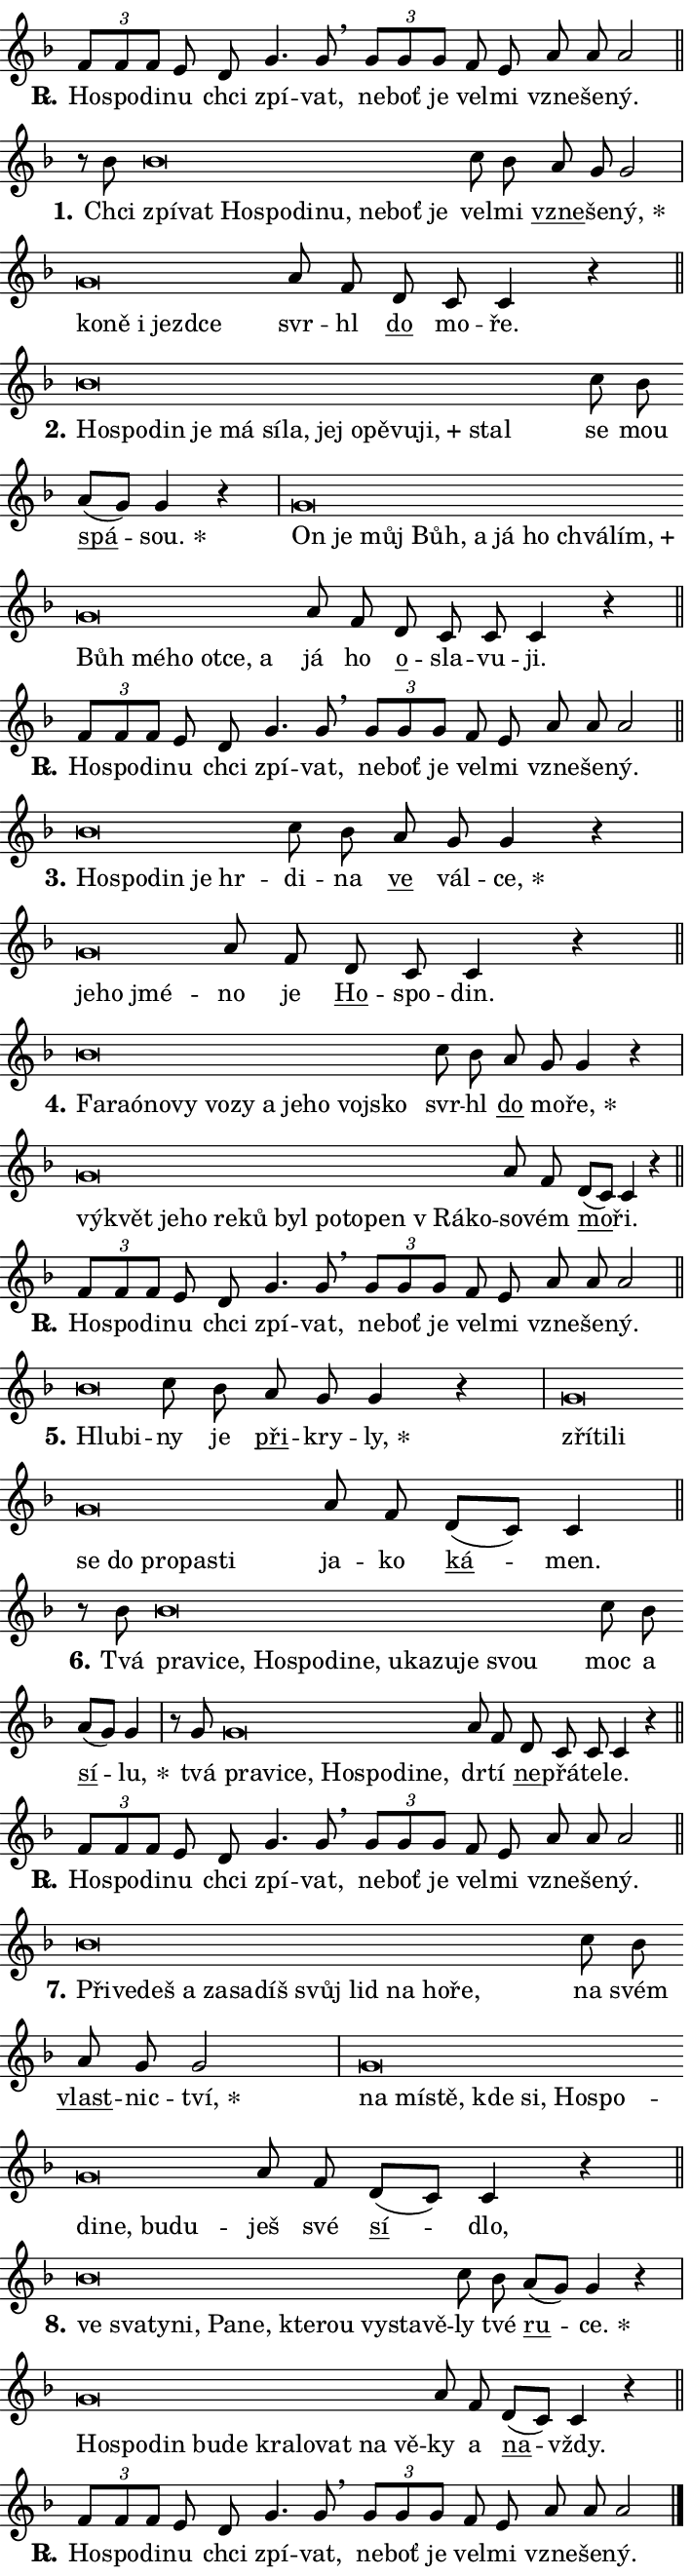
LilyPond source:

\version "2.24.0"
\header { tagline = "" }
\paper {
  indent = 0\cm
  top-margin = 0\cm
  right-margin = 0.13\cm % to fit lyric hyphens
  bottom-margin = 0\cm
  left-margin = 0\cm
  paper-width = 12\cm
  page-breaking = #ly:one-page-breaking
  system-system-spacing.basic-distance = #11
  score-system-spacing.basic-distance = #11
  ragged-last = ##f
}


%% Author: Thomas Morley
%% https://lists.gnu.org/archive/html/lilypond-user/2020-05/msg00002.html
#(define (line-position grob)
"Returns position of @var[grob} in current system:
   @code{'start}, if at first time-step
   @code{'end}, if at last time-step
   @code{'middle} otherwise
"
  (let* ((col (ly:item-get-column grob))
         (ln (ly:grob-object col 'left-neighbor))
         (rn (ly:grob-object col 'right-neighbor))
         (col-to-check-left (if (ly:grob? ln) ln col))
         (col-to-check-right (if (ly:grob? rn) rn col))
         (break-dir-left
           (and
             (ly:grob-property col-to-check-left 'non-musical #f)
             (ly:item-break-dir col-to-check-left)))
         (break-dir-right
           (and
             (ly:grob-property col-to-check-right 'non-musical #f)
             (ly:item-break-dir col-to-check-right))))
        (cond ((eqv? 1 break-dir-left) 'start)
              ((eqv? -1 break-dir-right) 'end)
              (else 'middle))))

#(define (tranparent-at-line-position vctor)
  (lambda (grob)
  "Relying on @code{line-position} select the relevant enry from @var{vctor}.
Used to determine transparency,"
    (case (line-position grob)
      ((end) (not (vector-ref vctor 0)))
      ((middle) (not (vector-ref vctor 1)))
      ((start) (not (vector-ref vctor 2))))))

noteHeadBreakVisibility =
#(define-music-function (break-visibility)(vector?)
"Makes @code{NoteHead}s transparent relying on @var{break-visibility}"
#{
  \override NoteHead.transparent =
    #(tranparent-at-line-position break-visibility)
#})

#(define delete-ledgers-for-transparent-note-heads
  (lambda (grob)
    "Reads whether a @code{NoteHead} is transparent.
If so this @code{NoteHead} is removed from @code{'note-heads} from
@var{grob}, which is supposed to be @code{LedgerLineSpanner}.
As a result ledgers are not printed for this @code{NoteHead}"
    (let* ((nhds-array (ly:grob-object grob 'note-heads))
           (nhds-list
             (if (ly:grob-array? nhds-array)
                 (ly:grob-array->list nhds-array)
                 '()))
           ;; Relies on the transparent-property being done before
           ;; Staff.LedgerLineSpanner.after-line-breaking is executed.
           ;; This is fragile ...
           (to-keep
             (remove
               (lambda (nhd)
                 (ly:grob-property nhd 'transparent #f))
               nhds-list)))
      ;; TODO find a better method to iterate over grob-arrays, similiar
      ;; to filter/remove etc for lists
      ;; For now rebuilt from scratch
      (set! (ly:grob-object grob 'note-heads)  '())
      (for-each
        (lambda (nhd)
          (ly:pointer-group-interface::add-grob grob 'note-heads nhd))
        to-keep))))

squashNotes = {
  \override NoteHead.X-extent = #'(-0.2 . 0.2)
  \override NoteHead.Y-extent = #'(-0.75 . 0)
  \override NoteHead.stencil =
    #(lambda (grob)
       (let ((pos (ly:grob-property grob 'staff-position)))
         (begin
           (if (< pos -7) (display "ERROR: Lower brevis then expected\n") (display ""))
           (if (<= pos -6) ly:text-interface::print ly:note-head::print))))
}
unSquashNotes = {
  \revert NoteHead.X-extent
  \revert NoteHead.Y-extent
  \revert NoteHead.stencil
}

hideNotes = \noteHeadBreakVisibility #begin-of-line-visible
unHideNotes = \noteHeadBreakVisibility #all-visible

% work-around for resetting accidentals
% https://lilypond.org/doc/v2.23/Documentation/notation/displaying-rhythms#unmetered-music
cadenzaMeasure = {
  \cadenzaOff
  \partial 1024 s1024
  \cadenzaOn
}

#(define-markup-command (accent layout props text) (markup?)
  "Underline accented syllable"
  (interpret-markup layout props
    #{\markup \override #'(offset . 4.3) \underline { #text }#}))

responsum = \markup \concat {
  "R" \hspace #-1.05 \path #0.1 #'((moveto 0 0.07) (lineto 0.9 0.8)) \hspace #0.05 "."
}

spaceSize = #0.6828661417322834 % exact space size for TeX Gyre Schola

\layout {
  \context {
    \Staff
    \remove "Time_signature_engraver"
    \override LedgerLineSpanner.after-line-breaking = #delete-ledgers-for-transparent-note-heads
  }
  \context {
    \Lyrics {
      \override LyricSpace.minimum-distance = \spaceSize
      \override LyricText.font-name = #"TeX Gyre Schola"
      \override LyricText.font-size = 1
      \override StanzaNumber.font-name = #"TeX Gyre Schola Bold"
      \override StanzaNumber.font-size = 1
    }
  }
  \context {
    \Score 
    \override NoteHead.text =
      #(lambda (grob) 
        (let ((pos (ly:grob-property grob 'staff-position)))
          #{\markup {
            \combine
              \halign #-0.55 \raise #(if (= pos -6) 0 0.5) \override #'(thickness . 2) \draw-line #'(3.2 . 0)
              \musicglyph "noteheads.sM1"
          }#}))
  }
}

% magnetic-lyrics.ily
%
%   written by
%     Jean Abou Samra <jean@abou-samra.fr>
%     Werner Lemberg <wl@gnu.org>
%
%   adapted by
%     Jiri Hon <jiri.hon@gmail.com>
%
% Version 2022-Apr-15

% https://www.mail-archive.com/lilypond-user@gnu.org/msg149350.html

#(define (Left_hyphen_pointer_engraver context)
   "Collect syllable-hyphen-syllable occurrences in lyrics and store
them in properties.  This engraver only looks to the left.  For
example, if the lyrics input is @code{foo -- bar}, it does the
following.

@itemize @bullet
@item
Set the @code{text} property of the @code{LyricHyphen} grob between
@q{foo} and @q{bar} to @code{foo}.

@item
Set the @code{left-hyphen} property of the @code{LyricText} grob with
text @q{foo} to the @code{LyricHyphen} grob between @q{foo} and
@q{bar}.
@end itemize

Use this auxiliary engraver in combination with the
@code{lyric-@/text::@/apply-@/magnetic-@/offset!} hook."
   (let ((hyphen #f)
         (text #f))
     (make-engraver
      (acknowledgers
       ((lyric-syllable-interface engraver grob source-engraver)
        (set! text grob)))
      (end-acknowledgers
       ((lyric-hyphen-interface engraver grob source-engraver)
        ;(when (not (grob::has-interface grob 'lyric-space-interface))
          (set! hyphen grob)));)
      ((stop-translation-timestep engraver)
       (when (and text hyphen)
         (ly:grob-set-object! text 'left-hyphen hyphen))
       (set! text #f)
       (set! hyphen #f)))))

#(define (lyric-text::apply-magnetic-offset! grob)
   "If the space between two syllables is less than the value in
property @code{LyricText@/.details@/.squash-threshold}, move the right
syllable to the left so that it gets concatenated with the left
syllable.

Use this function as a hook for
@code{LyricText@/.after-@/line-@/breaking} if the
@code{Left_@/hyphen_@/pointer_@/engraver} is active."
   (let ((hyphen (ly:grob-object grob 'left-hyphen #f)))
     (when hyphen
       (let ((left-text (ly:spanner-bound hyphen LEFT)))
         (when (grob::has-interface left-text 'lyric-syllable-interface)
           (let* ((common (ly:grob-common-refpoint grob left-text X))
                  (this-x-ext (ly:grob-extent grob common X))
                  (left-x-ext
                   (begin
                     ;; Trigger magnetism for left-text.
                     (ly:grob-property left-text 'after-line-breaking)
                     (ly:grob-extent left-text common X)))
                  ;; `delta` is the gap width between two syllables.
                  (delta (- (interval-start this-x-ext)
                            (interval-end left-x-ext)))
                  (details (ly:grob-property grob 'details))
                  (threshold (assoc-get 'squash-threshold details 0.2)))
             (when (< delta threshold)
               (let* (;; We have to manipulate the input text so that
                      ;; ligatures crossing syllable boundaries are not
                      ;; disabled.  For languages based on the Latin
                      ;; script this is essentially a beautification.
                      ;; However, for non-Western scripts it can be a
                      ;; necessity.
                      (lt (ly:grob-property left-text 'text))
                      (rt (ly:grob-property grob 'text))
                      (is-space (grob::has-interface hyphen 'lyric-space-interface))
                      (space (if is-space " " ""))
                      (extra-delta (if is-space spaceSize 0))
                      ;; Append new syllable.
                      (ltrt-space (if (and (string? lt) (string? rt))
                                (string-append lt space rt)
                                (make-concat-markup (list lt space rt))))
                      ;; Right-align `ltrt` to the right side.
                      (ltrt-space-markup (grob-interpret-markup
                               grob
                               (make-translate-markup
                                (cons (interval-length this-x-ext) 0)
                                (make-right-align-markup ltrt-space)))))
                 (begin
                   ;; Don't print `left-text`.
                   (ly:grob-set-property! left-text 'stencil #f)
                   ;; Set text and stencil (which holds all collected
                   ;; syllables so far) and shift it to the left.
                   (ly:grob-set-property! grob 'text ltrt-space)
                   (ly:grob-set-property! grob 'stencil ltrt-space-markup)
                   (ly:grob-translate-axis! grob (- (- delta extra-delta)) X))))))))))


#(define (lyric-hyphen::displace-bounds-first grob)
   ;; Make very sure this callback isn't triggered too early.
   (let ((left (ly:spanner-bound grob LEFT))
         (right (ly:spanner-bound grob RIGHT)))
     (ly:grob-property left 'after-line-breaking)
     (ly:grob-property right 'after-line-breaking)
     (ly:lyric-hyphen::print grob)))

squashThreshold = #0.4

\layout {
  \context {
    \Lyrics
    \consists #Left_hyphen_pointer_engraver
    \override LyricText.after-line-breaking =
      #lyric-text::apply-magnetic-offset!
    \override LyricHyphen.stencil = #lyric-hyphen::displace-bounds-first
    \override LyricText.details.squash-threshold = \squashThreshold
    \override LyricHyphen.minimum-distance = 0
    \override LyricHyphen.minimum-length = \squashThreshold
  }
}

squashText = \override LyricText.details.squash-threshold = 9999
unSquashText = \override LyricText.details.squash-threshold = \squashThreshold

leftText = \override LyricText.self-alignment-X = #LEFT
unLeftText = \revert LyricText.self-alignment-X

starOffset = #(lambda (grob) 
                (let ((x_offset (ly:self-alignment-interface::aligned-on-x-parent grob)))
                  (if (= x_offset 0) 0 (+ x_offset 1.2))))

star = #(define-music-function (syllable)(string?)
"Append star separator at the end of a syllable"
#{
  \once \override LyricText.X-offset = #starOffset
  \lyricmode { \markup {
    #syllable
    \override #'((font-name . "TeX Gyre Schola Bold")) \hspace #0.2 \lower #0.65 \larger "*"
  } }
#})

starAccent = #(define-music-function (syllable)(string?)
"Append star separator at the end of a syllable and make accent"
#{
  \once \override LyricText.X-offset = #starOffset
  \lyricmode { \markup {
    \accent #syllable
    \override #'((font-name . "TeX Gyre Schola Bold")) \hspace #0.2 \lower #0.65 \larger "*"
  } }
#})

breath = #(define-music-function (syllable)(string?)
"Append breathing indicator at the end of a syllable"
#{
  \lyricmode { \markup { #syllable "+" } }
#})

optionalBreath = #(define-music-function (syllable)(string?)
"Append optional breathing indicator at the end of a syllable"
#{
  \lyricmode { \markup { #syllable "(+)" } }
#})


\score {
    <<
        \new Voice = "melody" { \cadenzaOn \key f \major \relative { \tuplet 3/2 { f'8[ f f] } e d g4. g8 \breathe \bar "" \tuplet 3/2 { g[ g g] } \bar "" f e \bar "" a a a2 \cadenzaMeasure \bar "||" \break } }
        \new Lyrics \lyricsto "melody" { \lyricmode { \set stanza = \responsum
Ho -- spo -- di -- nu chci zpí -- vat, ne -- boť je vel -- mi vzne -- še -- ný. } }
    >>
    \layout {}
}

\score {
    <<
        \new Voice = "melody" { \cadenzaOn \key f \major \relative { r8 bes' \squashNotes bes\breve*1/16 \hideNotes \breve*1/16 \bar "" \breve*1/16 \bar "" \breve*1/16 \bar "" \breve*1/16 \bar "" \breve*1/16 \bar "" \breve*1/16 \bar "" \breve*1/16 \breve*1/16 \bar "" \unHideNotes \unSquashNotes c8 bes \bar "" a g g2 \cadenzaMeasure \bar "|" \squashNotes g\breve*1/16 \hideNotes \breve*1/16 \bar "" \breve*1/16 \bar "" \breve*1/16 \breve*1/16 \bar "" \unHideNotes \unSquashNotes a8 f \bar "" d c c4 r \cadenzaMeasure \bar "||" \break } }
        \new Lyrics \lyricsto "melody" { \lyricmode { \set stanza = "1."
Chci \leftText zpí -- \squashText vat Ho -- spo -- di -- nu, ne -- boť je \unLeftText \unSquashText vel -- mi \markup \accent vzne -- še -- \star ný, \leftText ko -- \squashText ně i jezd -- ce \unLeftText \unSquashText svr -- hl \markup \accent do mo -- ře. } }
    >>
    \layout {}
}

\score {
    <<
        \new Voice = "melody" { \cadenzaOn \key f \major \relative { \squashNotes bes'\breve*1/16 \hideNotes \breve*1/16 \bar "" \breve*1/16 \bar "" \breve*1/16 \bar "" \breve*1/16 \bar "" \breve*1/16 \bar "" \breve*1/16 \bar "" \breve*1/16 \bar "" \breve*1/16 \bar "" \breve*1/16 \bar "" \breve*1/16 \bar "" \breve*1/16 \breve*1/16 \bar "" \unHideNotes \unSquashNotes c8 bes \bar "" a[( g)] g4 r \cadenzaMeasure \bar "|" \squashNotes g\breve*1/16 \hideNotes \breve*1/16 \bar "" \breve*1/16 \bar "" \breve*1/16 \bar "" \breve*1/16 \bar "" \breve*1/16 \bar "" \breve*1/16 \bar "" \breve*1/16 \bar "" \breve*1/16 \bar "" \breve*1/16 \bar "" \breve*1/16 \bar "" \breve*1/16 \bar "" \breve*1/16 \bar "" \breve*1/16 \breve*1/16 \bar "" \unHideNotes \unSquashNotes a8 f \bar "" d c c c4 r \cadenzaMeasure \bar "||" \break } }
        \new Lyrics \lyricsto "melody" { \lyricmode { \set stanza = "2."
\leftText Ho -- \squashText spo -- din je má sí -- la, jej o -- pě -- vu -- \breath "ji," stal \unLeftText \unSquashText se mou \markup \accent spá -- \star sou. \leftText On \squashText je můj Bůh, a já ho chvá -- \breath "lím," Bůh mé -- ho ot -- ce, a \unLeftText \unSquashText já ho \markup \accent o -- sla -- vu -- ji. } }
    >>
    \layout {}
}

\score {
    <<
        \new Voice = "melody" { \cadenzaOn \key f \major \relative { \tuplet 3/2 { f'8[ f f] } e d g4. g8 \breathe \bar "" \tuplet 3/2 { g[ g g] } \bar "" f e \bar "" a a a2 \cadenzaMeasure \bar "||" \break } }
        \new Lyrics \lyricsto "melody" { \lyricmode { \set stanza = \responsum
Ho -- spo -- di -- nu chci zpí -- vat, ne -- boť je vel -- mi vzne -- še -- ný. } }
    >>
    \layout {}
}

\score {
    <<
        \new Voice = "melody" { \cadenzaOn \key f \major \relative { \squashNotes bes'\breve*1/16 \hideNotes \breve*1/16 \bar "" \breve*1/16 \bar "" \breve*1/16 \breve*1/16 \bar "" \unHideNotes \unSquashNotes c8 bes \bar "" a g g4 r \cadenzaMeasure \bar "|" \squashNotes g\breve*1/16 \hideNotes \breve*1/16 \breve*1/16 \bar "" \unHideNotes \unSquashNotes a8 f \bar "" d c c4 r \cadenzaMeasure \bar "||" \break } }
        \new Lyrics \lyricsto "melody" { \lyricmode { \set stanza = "3."
\leftText Ho -- \squashText spo -- din je hr -- \unLeftText \unSquashText di -- na \markup \accent ve vál -- \star ce, \leftText je -- \squashText ho jmé -- \unLeftText \unSquashText no je \markup \accent Ho -- spo -- din. } }
    >>
    \layout {}
}

\score {
    <<
        \new Voice = "melody" { \cadenzaOn \key f \major \relative { \squashNotes bes'\breve*1/16 \hideNotes \breve*1/16 \bar "" \breve*1/16 \bar "" \breve*1/16 \bar "" \breve*1/16 \bar "" \breve*1/16 \bar "" \breve*1/16 \bar "" \breve*1/16 \bar "" \breve*1/16 \bar "" \breve*1/16 \breve*1/16 \bar "" \unHideNotes \unSquashNotes c8 bes \bar "" a g g4 r \cadenzaMeasure \bar "|" \squashNotes g\breve*1/16 \hideNotes \breve*1/16 \bar "" \breve*1/16 \bar "" \breve*1/16 \bar "" \breve*1/16 \bar "" \breve*1/16 \bar "" \breve*1/16 \bar "" \breve*1/16 \bar "" \breve*1/16 \bar "" \breve*1/16 \bar "" \breve*1/16 \breve*1/16 \bar "" \unHideNotes \unSquashNotes a8 f \bar "" d[( c)] c4 r \cadenzaMeasure \bar "||" \break } }
        \new Lyrics \lyricsto "melody" { \lyricmode { \set stanza = "4."
\leftText Fa -- \squashText raó -- no -- vy vo -- zy a je -- ho voj -- sko \unLeftText \unSquashText svr -- hl \markup \accent do mo -- \star ře, \leftText vý -- \squashText květ je -- ho re -- ků byl po -- to -- pen "v Rá" -- ko -- \unLeftText \unSquashText so -- vém \markup \accent mo -- ři. } }
    >>
    \layout {}
}

\score {
    <<
        \new Voice = "melody" { \cadenzaOn \key f \major \relative { \tuplet 3/2 { f'8[ f f] } e d g4. g8 \breathe \bar "" \tuplet 3/2 { g[ g g] } \bar "" f e \bar "" a a a2 \cadenzaMeasure \bar "||" \break } }
        \new Lyrics \lyricsto "melody" { \lyricmode { \set stanza = \responsum
Ho -- spo -- di -- nu chci zpí -- vat, ne -- boť je vel -- mi vzne -- še -- ný. } }
    >>
    \layout {}
}

\score {
    <<
        \new Voice = "melody" { \cadenzaOn \key f \major \relative { \squashNotes bes'\breve*1/16 \hideNotes \breve*1/16 \bar "" \unHideNotes \unSquashNotes c8 bes \bar "" a g g4 r \cadenzaMeasure \bar "|" \squashNotes g\breve*1/16 \hideNotes \breve*1/16 \bar "" \breve*1/16 \bar "" \breve*1/16 \bar "" \breve*1/16 \bar "" \breve*1/16 \bar "" \breve*1/16 \breve*1/16 \bar "" \unHideNotes \unSquashNotes a8 f \bar "" d[( c)] c4 \cadenzaMeasure \bar "||" \break } }
        \new Lyrics \lyricsto "melody" { \lyricmode { \set stanza = "5."
\leftText Hlu -- \squashText bi -- \unLeftText \unSquashText ny je \markup \accent při -- kry -- \star ly, \leftText zří -- \squashText ti -- li se do pro -- pa -- sti \unLeftText \unSquashText ja -- ko \markup \accent ká -- men. } }
    >>
    \layout {}
}

\score {
    <<
        \new Voice = "melody" { \cadenzaOn \key f \major \relative { r8 bes' \squashNotes bes\breve*1/16 \hideNotes \breve*1/16 \bar "" \breve*1/16 \bar "" \breve*1/16 \bar "" \breve*1/16 \bar "" \breve*1/16 \bar "" \breve*1/16 \bar "" \breve*1/16 \bar "" \breve*1/16 \bar "" \breve*1/16 \bar "" \breve*1/16 \breve*1/16 \bar "" \unHideNotes \unSquashNotes c8 bes \bar "" a[( g)] g4 \cadenzaMeasure \bar "|" r8 g \squashNotes g\breve*1/16 \hideNotes \breve*1/16 \bar "" \breve*1/16 \bar "" \breve*1/16 \bar "" \breve*1/16 \bar "" \breve*1/16 \breve*1/16 \bar "" \unHideNotes \unSquashNotes a8 f \bar "" d c c c4 r \cadenzaMeasure \bar "||" \break } }
        \new Lyrics \lyricsto "melody" { \lyricmode { \set stanza = "6."
Tvá \leftText pra -- \squashText vi -- ce, Ho -- spo -- di -- ne, u -- ka -- zu -- je svou \unLeftText \unSquashText moc a \markup \accent sí -- \star lu, tvá \leftText pra -- \squashText vi -- ce, Ho -- spo -- di -- ne, \unLeftText \unSquashText dr -- tí \markup \accent ne -- přá -- te -- le. } }
    >>
    \layout {}
}

\score {
    <<
        \new Voice = "melody" { \cadenzaOn \key f \major \relative { \tuplet 3/2 { f'8[ f f] } e d g4. g8 \breathe \bar "" \tuplet 3/2 { g[ g g] } \bar "" f e \bar "" a a a2 \cadenzaMeasure \bar "||" \break } }
        \new Lyrics \lyricsto "melody" { \lyricmode { \set stanza = \responsum
Ho -- spo -- di -- nu chci zpí -- vat, ne -- boť je vel -- mi vzne -- še -- ný. } }
    >>
    \layout {}
}

\score {
    <<
        \new Voice = "melody" { \cadenzaOn \key f \major \relative { \squashNotes bes'\breve*1/16 \hideNotes \breve*1/16 \bar "" \breve*1/16 \bar "" \breve*1/16 \bar "" \breve*1/16 \bar "" \breve*1/16 \bar "" \breve*1/16 \bar "" \breve*1/16 \bar "" \breve*1/16 \bar "" \breve*1/16 \bar "" \breve*1/16 \breve*1/16 \bar "" \unHideNotes \unSquashNotes c8 bes \bar "" a g g2 \cadenzaMeasure \bar "|" \squashNotes g\breve*1/16 \hideNotes \breve*1/16 \bar "" \breve*1/16 \bar "" \breve*1/16 \bar "" \breve*1/16 \bar "" \breve*1/16 \bar "" \breve*1/16 \bar "" \breve*1/16 \bar "" \breve*1/16 \bar "" \breve*1/16 \breve*1/16 \bar "" \unHideNotes \unSquashNotes a8 f \bar "" d[( c)] c4 r \cadenzaMeasure \bar "||" \break } }
        \new Lyrics \lyricsto "melody" { \lyricmode { \set stanza = "7."
\leftText Při -- \squashText ve -- deš a za -- sa -- díš svůj lid na ho -- ře, \unLeftText \unSquashText na svém \markup \accent vlast -- nic -- \star tví, \leftText na \squashText mí -- stě, kde si, Ho -- spo -- di -- ne, bu -- du -- \unLeftText \unSquashText ješ své \markup \accent sí -- dlo, } }
    >>
    \layout {}
}

\score {
    <<
        \new Voice = "melody" { \cadenzaOn \key f \major \relative { \squashNotes bes'\breve*1/16 \hideNotes \breve*1/16 \bar "" \breve*1/16 \bar "" \breve*1/16 \bar "" \breve*1/16 \bar "" \breve*1/16 \bar "" \breve*1/16 \bar "" \breve*1/16 \bar "" \breve*1/16 \bar "" \breve*1/16 \breve*1/16 \bar "" \unHideNotes \unSquashNotes c8 bes \bar "" a[( g)] g4 r \cadenzaMeasure \bar "|" \squashNotes g\breve*1/16 \hideNotes \breve*1/16 \bar "" \breve*1/16 \bar "" \breve*1/16 \bar "" \breve*1/16 \bar "" \breve*1/16 \bar "" \breve*1/16 \bar "" \breve*1/16 \bar "" \breve*1/16 \breve*1/16 \bar "" \unHideNotes \unSquashNotes a8 f \bar "" d[( c)] c4 r \cadenzaMeasure \bar "||" \break } }
        \new Lyrics \lyricsto "melody" { \lyricmode { \set stanza = "8."
\leftText ve \squashText sva -- ty -- ni, Pa -- ne, kte -- rou vy -- sta -- vě -- \unLeftText \unSquashText ly tvé \markup \accent ru -- \star ce. \leftText Ho -- \squashText spo -- din bu -- de kra -- lo -- vat na vě -- \unLeftText \unSquashText ky a \markup \accent na -- vždy. } }
    >>
    \layout {}
}

\score {
    <<
        \new Voice = "melody" { \cadenzaOn \key f \major \relative { \tuplet 3/2 { f'8[ f f] } e d g4. g8 \breathe \bar "" \tuplet 3/2 { g[ g g] } \bar "" f e \bar "" a a a2 \cadenzaMeasure \bar "||" \break } \bar "|." }
        \new Lyrics \lyricsto "melody" { \lyricmode { \set stanza = \responsum
Ho -- spo -- di -- nu chci zpí -- vat, ne -- boť je vel -- mi vzne -- še -- ný. } }
    >>
    \layout {}
}
